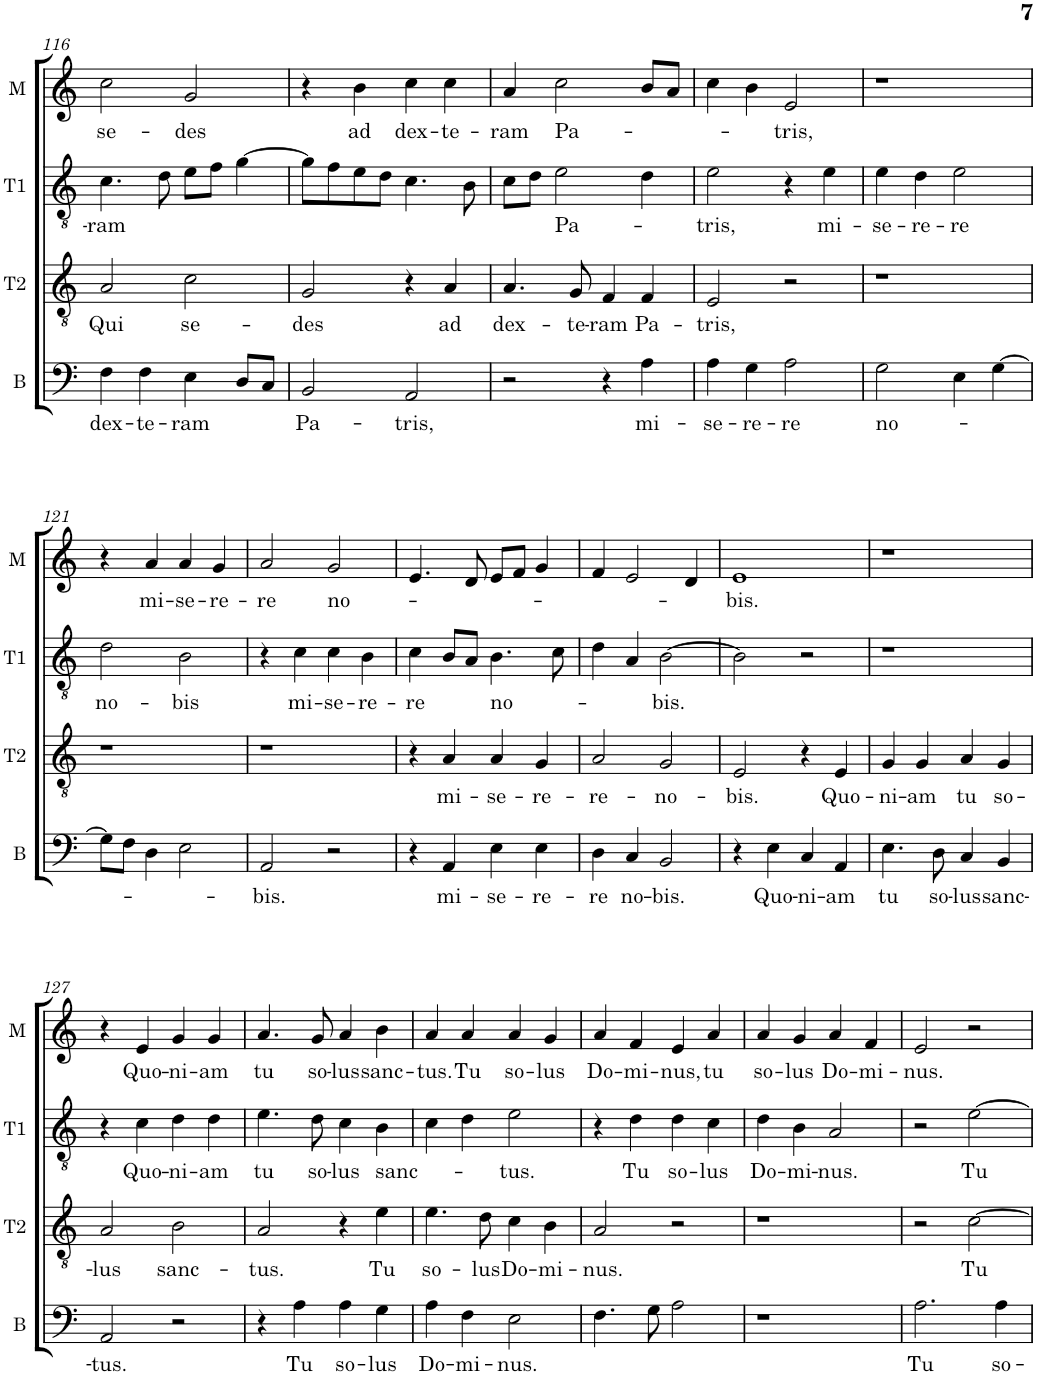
**kern	**text	**kern	**text	**kern	**text	**kern	**text
*part4	*part4	*part3	*part3	*part2	*part2	*part1	*part1
*staff4	*staff4	*staff3	*staff3	*staff2	*staff2	*staff1	*staff1
*I"B	*	*I"T2	*	*I"T1	*	*I"Mez	*
*I'B	*	*I'T2	*	*I'T1	*	*I'M	*
!!LO:PB:g=z
*clefF4	*	*clefGv2	*	*clefGv2	*	*clefG2	*
*	*	*	*	*Trd4c7	*	*	*
*k[]	*	*k[]	*	*k[]	*	*k[]	*
*M2/2	*	*M2/2	*	*M2/2	*	*M2/2	*
*met(c|)	*	*met(c|)	*	*met(c|)	*	*met(c|)	*
=116	=116	=116	=116	=116	=116	=116	=116
!	!LO:LY:b	!	!LO:LY:b	!	!LO:LY:b	!	!LO:LY:b
4F\	dex-	2A/	Qui	4.c\	-ram	2cc\	se-
!	!LO:LY:b	!	!	!	!	!	!
4F\	-te-	.	.	.	.	.	.
.	.	.	.	8d\	.	.	.
!	!LO:LY:b	!	!LO:LY:b	!	!	!	!LO:LY:b
4E\	-ram	2c\	se-	8e\L	.	2g/	-des
.	.	.	.	8f\J	.	.	.
8D/L	.	.	.	[4g\	.	.	.
8C/J	.	.	.	.	.	.	.
=117	=117	=117	=117	=117	=117	=117	=117
!	!LO:LY:b	!	!LO:LY:b	!	!	!	!
2BB/	Pa-	2G/	-des	8g\L]	.	4r	.
.	.	.	.	8f\	.	.	.
!	!	!	!	!	!	!	!LO:LY:b
.	.	.	.	8e\	.	4b\	ad
.	.	.	.	8d\J	.	.	.
!	!LO:LY:b	!	!	!	!	!	!LO:LY:b
2AA/	-tris,	4r	.	4.c\	.	4cc\	dex-
!	!	!	!LO:LY:b	!	!	!	!LO:LY:b
.	.	4A/	ad	.	.	4cc\	-te-
.	.	.	.	8B\	.	.	.
=118	=118	=118	=118	=118	=118	=118	=118
!	!	!	!LO:LY:b	!	!	!	!LO:LY:b
2r	.	4.A/	dex-	8c\L	.	4a/	-ram
.	.	.	.	8d\J	.	.	.
!	!	!	!	!	!LO:LY:b	!	!LO:LY:b
.	.	.	.	2e\	Pa-	2cc\	Pa-
!	!	!	!LO:LY:b	!	!	!	!
.	.	8G/	-te-	.	.	.	.
!	!	!	!LO:LY:b	!	!	!	!
4r	.	4F/	-ram	.	.	.	.
!	!LO:LY:b	!	!LO:LY:b	!	!	!	!
4A\	mi-	4F/	Pa-	4d\	.	8b/L	.
.	.	.	.	.	.	8a/J	.
=119	=119	=119	=119	=119	=119	=119	=119
!	!LO:LY:b	!	!LO:LY:b	!	!LO:LY:b	!	!
4A\	-se-	2E/	-tris,	2e\	-tris,	4cc\	.
!	!LO:LY:b	!	!	!	!	!	!
4G\	-re-	.	.	.	.	4b\	.
!	!LO:LY:b	!	!	!	!	!	!LO:LY:b
2A\	-re	2r	.	4r	.	2e/	-tris,
!	!	!	!	!	!LO:LY:b	!	!
.	.	.	.	4e\	mi-	.	.
=120	=120	=120	=120	=120	=120	=120	=120
!	!LO:LY:b	!	!	!	!LO:LY:b	!	!
2G\	no-	1r	.	4e\	-se-	1r	.
!	!	!	!	!	!LO:LY:b	!	!
.	.	.	.	4d\	-re-	.	.
!	!	!	!	!	!LO:LY:b	!	!
4E\	.	.	.	2e\	-re	.	.
[4G\	.	.	.	.	.	.	.
!!LO:LB:g=z
=121	=121	=121	=121	=121	=121	=121	=121
!	!	!	!	!	!LO:LY:b	!	!
8G\L]	.	1r	.	2d\	no-	4r	.
8F\J	.	.	.	.	.	.	.
!	!	!	!	!	!	!	!LO:LY:b
4D\	.	.	.	.	.	4a/	mi-
!	!	!	!	!	!LO:LY:b	!	!LO:LY:b
2E\	.	.	.	2B\	-bis	4a/	-se-
!	!	!	!	!	!	!	!LO:LY:b
.	.	.	.	.	.	4g/	-re-
=122	=122	=122	=122	=122	=122	=122	=122
!	!LO:LY:b	!	!	!	!	!	!LO:LY:b
2AA/	-bis.	1r	.	4r	.	2a/	-re
!	!	!	!	!	!LO:LY:b	!	!
.	.	.	.	4c\	mi-	.	.
!	!	!	!	!	!LO:LY:b	!	!LO:LY:b
2r	.	.	.	4c\	-se-	2g/	no-
!	!	!	!	!	!LO:LY:b	!	!
.	.	.	.	4B\	-re-	.	.
=123	=123	=123	=123	=123	=123	=123	=123
!	!	!	!	!	!LO:LY:b	!	!
4r	.	4r	.	4c\	-re	4.e/	.
!	!LO:LY:b	!	!LO:LY:b	!	!	!	!
4AA/	mi-	4A/	mi-	8B/L	.	.	.
.	.	.	.	8A/J	.	8d/	.
!	!LO:LY:b	!	!LO:LY:b	!	!LO:LY:b	!	!
4E\	-se-	4A/	-se-	4.B\	no-	8e/L	.
.	.	.	.	.	.	8f/J	.
!	!LO:LY:b	!	!LO:LY:b	!	!	!	!
4E\	-re-	4G/	-re-	.	.	4g/	.
.	.	.	.	8c\	.	.	.
=124	=124	=124	=124	=124	=124	=124	=124
!	!LO:LY:b	!	!LO:LY:b	!	!	!	!
4D\	-re	2A/	-re-	4d\	.	4f/	.
!	!LO:LY:b	!	!	!	!	!	!
4C/	no-	.	.	4A/	.	2e/	.
!	!LO:LY:b	!	!LO:LY:b	!	!LO:LY:b	!	!
2BB/	-bis.	2G/	-no-	[2B\	-bis.	.	.
.	.	.	.	.	.	4d/	.
=125	=125	=125	=125	=125	=125	=125	=125
!	!	!	!LO:LY:b	!	!	!	!LO:LY:b
4r	.	2E/	-bis.	2B\]	.	1e	-bis.
!	!LO:LY:b	!	!	!	!	!	!
4E\	Quo-	.	.	.	.	.	.
!	!LO:LY:b	!	!	!	!	!	!
4C/	-ni-	4r	.	2r	.	.	.
!	!LO:LY:b	!	!LO:LY:b	!	!	!	!
4AA/	-am	4E/	Quo-	.	.	.	.
=126	=126	=126	=126	=126	=126	=126	=126
!	!LO:LY:b	!	!LO:LY:b	!	!	!	!
4.E\	tu	4G/	-ni-	1r	.	1r	.
!	!	!	!LO:LY:b	!	!	!	!
.	.	4G/	-am	.	.	.	.
!	!LO:LY:b	!	!	!	!	!	!
8D\	so-	.	.	.	.	.	.
!	!LO:LY:b	!	!LO:LY:b	!	!	!	!
4C/	-lus	4A/	tu	.	.	.	.
!	!LO:LY:b	!	!LO:LY:b	!	!	!	!
4BB/	sanc-	4G/	so-	.	.	.	.
!!LO:LB:g=z
=127	=127	=127	=127	=127	=127	=127	=127
!	!LO:LY:b	!	!LO:LY:b	!	!	!	!
2AA/	-tus.	2A/	-lus	4r	.	4r	.
!	!	!	!	!	!LO:LY:b	!	!LO:LY:b
.	.	.	.	4c\	Quo-	4e/	Quo-
!	!	!	!LO:LY:b	!	!LO:LY:b	!	!LO:LY:b
2r	.	2B\	sanc-	4d\	-ni-	4g/	-ni-
!	!	!	!	!	!LO:LY:b	!	!LO:LY:b
.	.	.	.	4d\	-am	4g/	-am
=128	=128	=128	=128	=128	=128	=128	=128
!	!	!	!LO:LY:b	!	!LO:LY:b	!	!LO:LY:b
4r	.	2A/	-tus.	4.e\	tu	4.a/	tu
!	!LO:LY:b	!	!	!	!	!	!
4A\	Tu	.	.	.	.	.	.
!	!	!	!	!	!LO:LY:b	!	!LO:LY:b
.	.	.	.	8d\	so-	8g/	so-
!	!LO:LY:b	!	!	!	!LO:LY:b	!	!LO:LY:b
4A\	so-	4r	.	4c\	-lus	4a/	-lus
!	!LO:LY:b	!	!LO:LY:b	!	!LO:LY:b	!	!LO:LY:b
4G\	-lus	4e\	Tu	4B\	sanc-	4b\	sanc-
=129	=129	=129	=129	=129	=129	=129	=129
!	!LO:LY:b	!	!LO:LY:b	!	!	!	!LO:LY:b
4A\	Do-	4.e\	so-	4c\	.	4a/	-tus.
!	!LO:LY:b	!	!	!	!	!	!LO:LY:b
4F\	-mi-	.	.	4d\	.	4a/	Tu
!	!	!	!LO:LY:b	!	!	!	!
.	.	8d\	-lus	.	.	.	.
!	!LO:LY:b	!	!LO:LY:b	!	!LO:LY:b	!	!LO:LY:b
2E\	-nus.	4c\	Do-	2e\	-tus.	4a/	so-
!	!	!	!LO:LY:b	!	!	!	!LO:LY:b
.	.	4B\	-mi-	.	.	4g/	-lus
=130	=130	=130	=130	=130	=130	=130	=130
!	!	!	!LO:LY:b	!	!	!	!LO:LY:b
4.F\	.	2A/	-nus.	4r	.	4a/	Do-
!	!	!	!	!	!LO:LY:b	!	!LO:LY:b
.	.	.	.	4d\	Tu	4f/	-mi-
8G\	.	.	.	.	.	.	.
!	!	!	!	!	!LO:LY:b	!	!LO:LY:b
2A\	.	2r	.	4d\	so-	4e/	-nus,
!	!	!	!	!	!LO:LY:b	!	!LO:LY:b
.	.	.	.	4c\	-lus	4a/	tu
=131	=131	=131	=131	=131	=131	=131	=131
!	!	!	!	!	!LO:LY:b	!	!LO:LY:b
1r	.	1r	.	4d\	Do-	4a/	so-
!	!	!	!	!	!LO:LY:b	!	!LO:LY:b
.	.	.	.	4B\	-mi-	4g/	-lus
!	!	!	!	!	!LO:LY:b	!	!LO:LY:b
.	.	.	.	2A/	-nus.	4a/	Do-
!	!	!	!	!	!	!	!LO:LY:b
.	.	.	.	.	.	4f/	-mi-
=132	=132	=132	=132	=132	=132	=132	=132
!	!LO:LY:b	!	!	!	!	!	!LO:LY:b
2.A\	Tu	2r	.	2r	.	2e/	-nus.
!	!	!	!LO:LY:b	!	!LO:LY:b	!	!
.	.	[2c\	Tu	[2e\	Tu	2r	.
!	!LO:LY:b	!	!	!	!	!	!
4A\	so-	.	.	.	.	.	.
=	=	=	=	=	=	=	=
*-	*-	*-	*-	*-	*-	*-	*-
